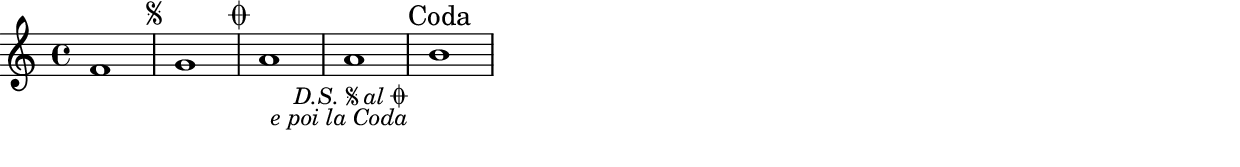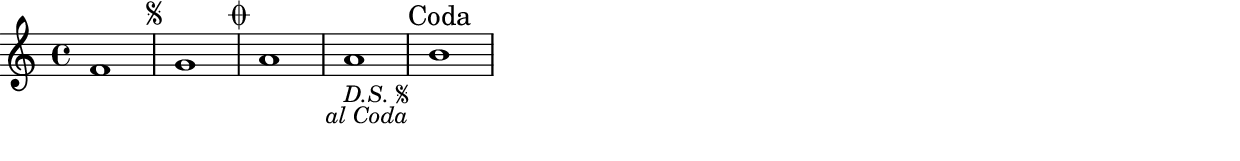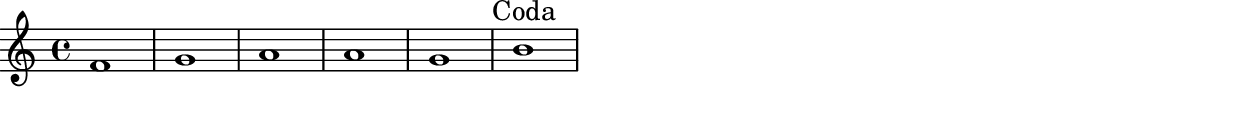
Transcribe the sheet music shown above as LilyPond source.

%% Generated by lilypond-book
%% Options: [exampleindent=10.16\mm,indent=0\mm,line-width=160\mm,paper-height=845.047\pt,paper-width=597.508\pt,papersize='(cons (* 597.508 pt) (* 845.047 pt))]
\include "lilypond-book-preamble.ly"


% ****************************************************************
% Start cut-&-pastable-section
% ****************************************************************

#(ly:set-option 'eps-box-padding 3.000000)



\paper {
  #(set-paper-size '(cons (* 597.508 pt) (* 845.047 pt)))
  indent = 0\mm
  line-width = 160\mm
  % offset the left padding, also add 1mm as lilypond creates cropped
  % images with a little space on the right
  line-width = #(- line-width (* mm  3.000000) (* mm 1))
}

\layout {
  
}




% ****************************************************************
% ly snippet:
% ****************************************************************
\sourcefilename "/lilypond-2.26.0/input/regression/repeat-ds-al-coda.ly"
\sourcefileline 0
\version "2.23.6"

#(ly:set-option 'warning-as-error #t)

\header {
  texidoc="This tests @emph{D.S. al Coda} form and how it unfolds."
}

piece = \new Voice \fixed c' {
  f1
  \repeat segno 2 {
    g1
    \alternative {
      { a1 | 1 }
      <>
    }
  }
  \sectionLabel "Coda"
  b1
}

\new Score {
  \new Staff \with { instrumentName = "default" } \piece
}

\new Score \with {
  dalSegnoTextFormatter = #format-dal-segno-text-brief
} {
  \new Staff \with { instrumentName = "brief" } \piece
}

\new Score {
  \new Staff \with { instrumentName = "unfolded" } \unfoldRepeats \piece
}



% ****************************************************************
% end ly snippet
% ****************************************************************
